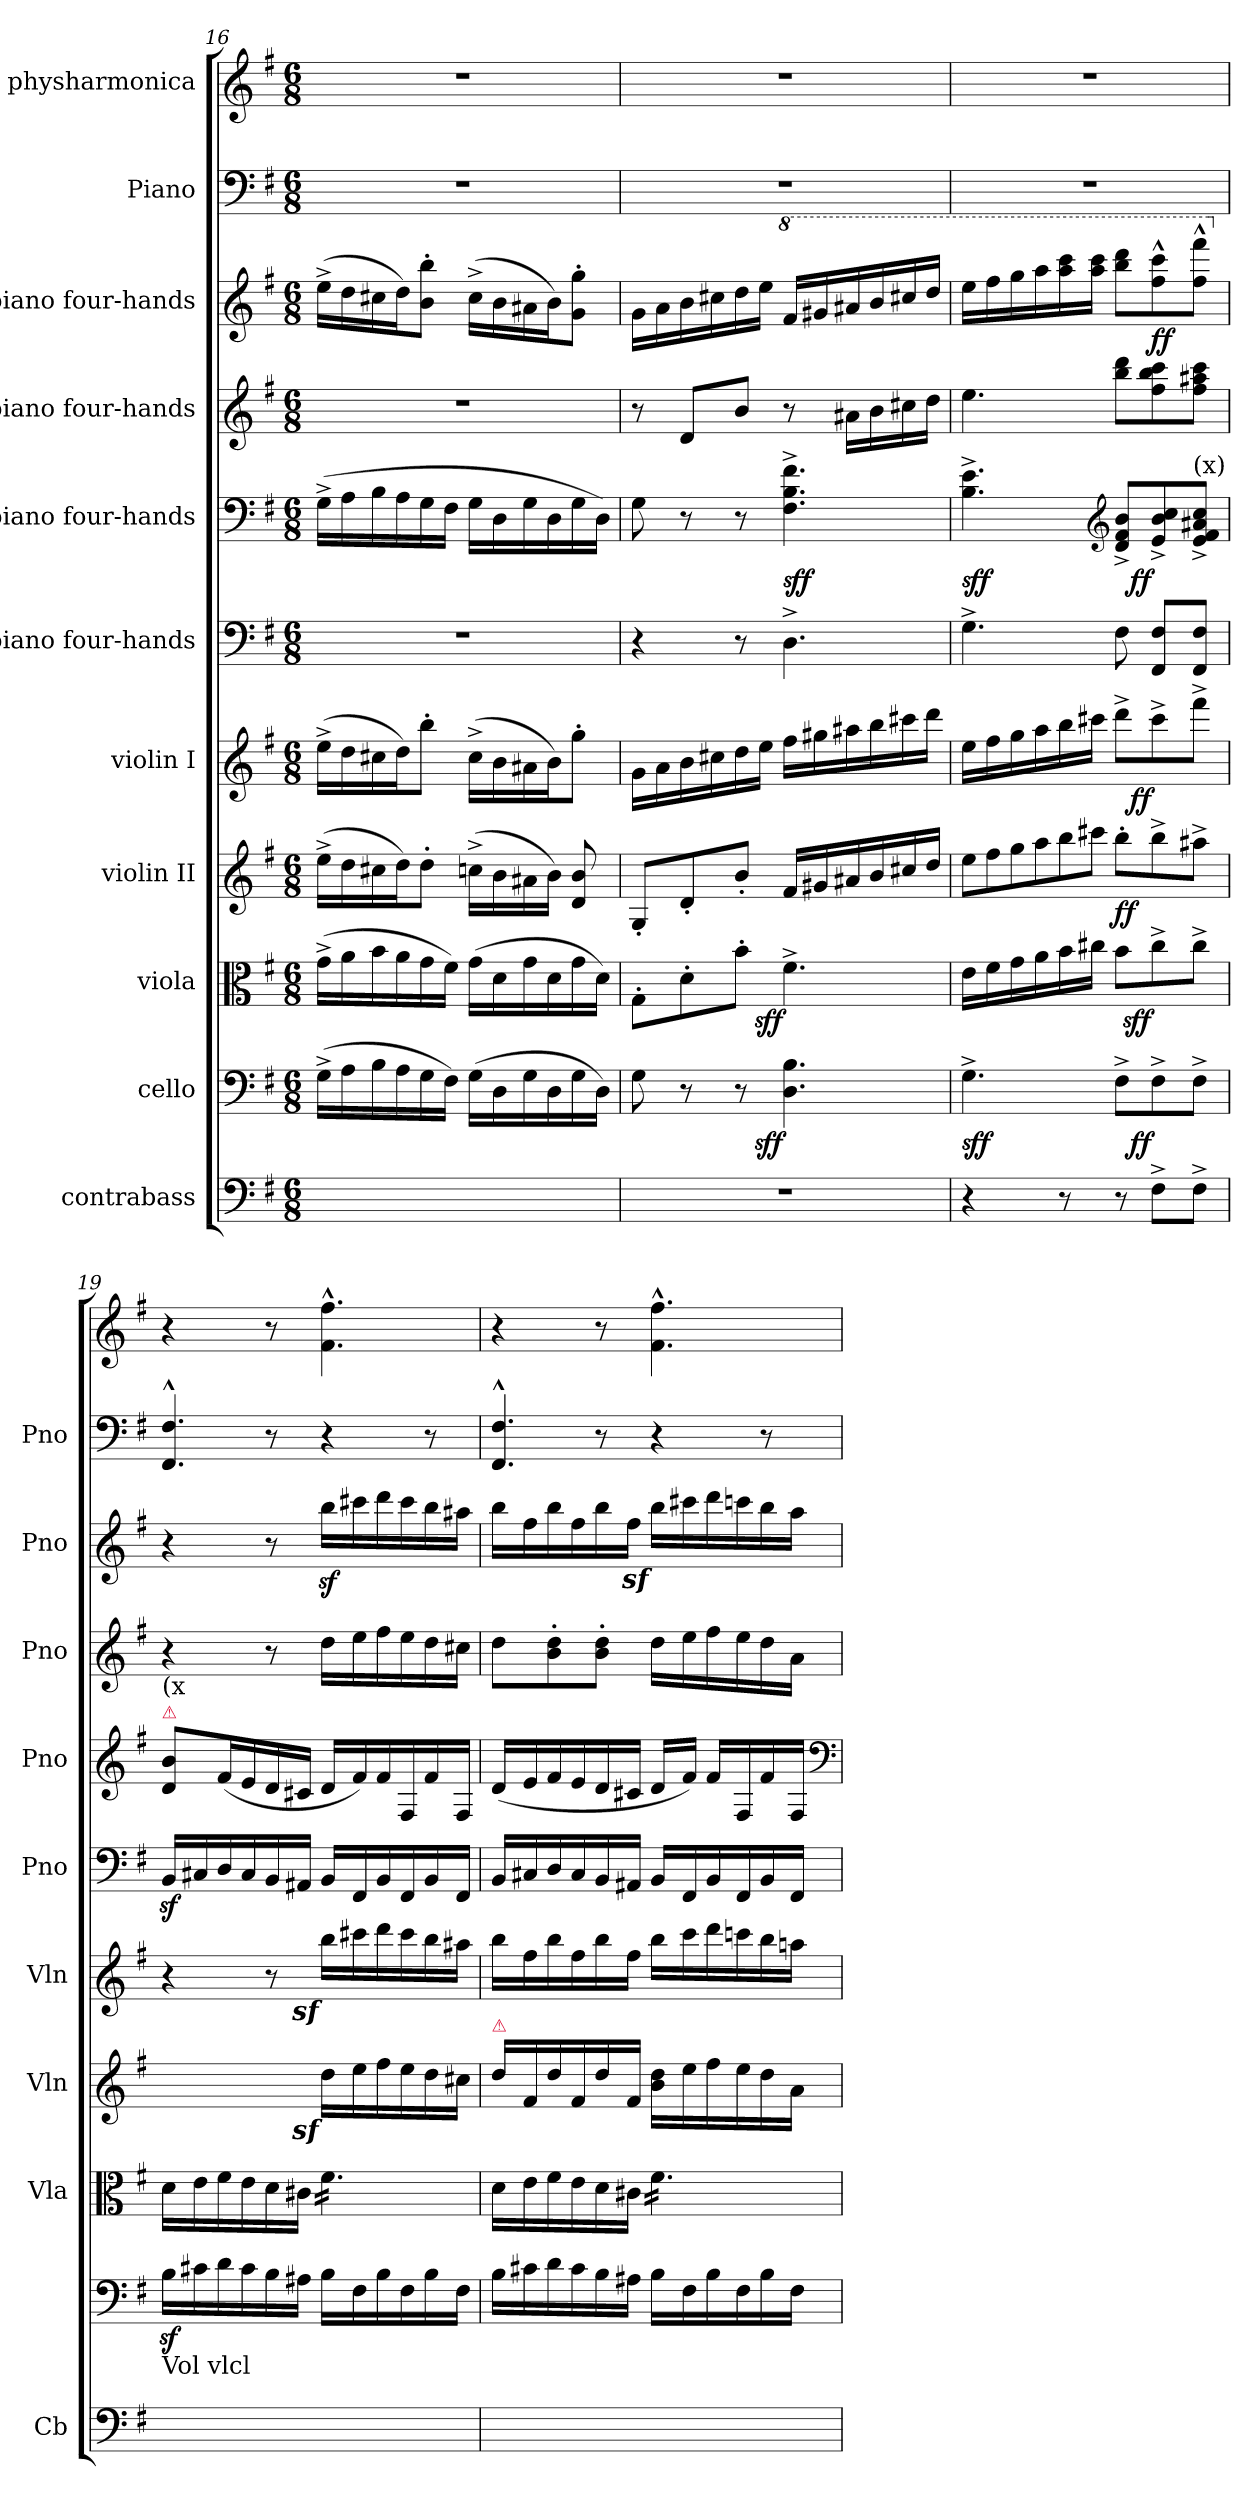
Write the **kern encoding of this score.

**kern	**kern	**dynam	**kern	**dynam	**kern	**dynam	**kern	**dynam	**kern	**kern	**dynam	**kern	**kern	**dynam	**kern	**kern
*part11	*part10	*part10	*part9	*part9	*part8	*part8	*part7	*part7	*part6	*part5	*part5	*part4	*part3	*part3	*part2	*part1
*staff11	*staff10	*staff10	*staff9	*staff9	*staff8	*staff8	*staff7	*staff7	*staff6	*staff5	*staff5	*staff4	*staff3	*staff3	*staff2	*staff1
*I"contrabass	*I"cello	*	*I"viola	*	*I"violin II	*	*I"violin I	*	*I"piano four-hands	*I"piano four-hands	*	*I"piano four-hands	*I"piano four-hands	*	*I"Piano	*I"physharmonica
*I'Cb	*	*	*I'Vla	*	*I'Vln	*	*I'Vln	*	*I'Pno	*I'Pno	*	*I'Pno	*I'Pno	*	*I'Pno	*
*clefF4	*clefF4	*	*clefC3	*	*clefG2	*	*clefG2	*	*clefF4	*clefF4	*	*clefG2	*clefG2	*	*clefF4	*clefG2
*k[f#]	*k[f#]	*	*k[f#]	*	*k[f#]	*	*k[f#]	*	*k[f#]	*k[f#]	*	*k[f#]	*k[f#]	*	*k[f#]	*k[f#]
*M6/8	*M6/8	*	*M6/8	*	*M6/8	*	*M6/8	*	*M6/8	*M6/8	*	*M6/8	*M6/8	*	*M6/8	*M6/8
=16	=16	=16	=16	=16	=16	=16	=16	=16	=16	=16	=16	=16	=16	=16	=16	=16
2.ryy	(16G^\LL	.	(16g^\LL	.	(16ee^\LL	.	(16ee^\LL	.	2.r	(16G^\LL	.	2.r	(16ee^\LL	.	2.r	2.r
.	16A\	.	16a\	.	16dd\	.	16dd\	.	.	16A\	.	.	16dd\	.	.	.
.	16B\	.	16b\	.	16cc#X\	.	16cc#X\	.	.	16B\	.	.	16cc#X\	.	.	.
.	16A\	.	16a\	.	16dd\J)	.	16dd\J)	.	.	16A\	.	.	16dd\J)	.	.	.
.	16G\	.	16g\	.	8dd'\J	.	8bb'\J	.	.	16G\	.	.	8b'\ 8bb'\J	.	.	.
.	16F#\JJ)	.	16f#\JJ)	.	.	.	.	.	.	16F#\JJ	.	.	.	.	.	.
.	(16G\LL	.	(16g\LL	.	(16ccn^\LL	.	(16cc#^\LL	.	.	16G\LL	.	.	(16cc#^\LL	.	.	.
.	16D\	.	16d\	.	16b\	.	16b\	.	.	16D\	.	.	16b\	.	.	.
.	16G\	.	16g\	.	16a#X\	.	16a#X\	.	.	16G\	.	.	16a#X\	.	.	.
.	16D\	.	16d\	.	16b\JJ)	.	16b\J)	.	.	16D\	.	.	16b\J)	.	.	.
.	16G\	.	16g\	.	8d/ 8b/	.	8gg'\J	.	.	16G\	.	.	8g'\ 8gg'\J	.	.	.
.	16D\JJ)	.	16d\JJ)	.	.	.	.	.	.	16D\JJ)	.	.	.	.	.	.
=17	=17	=17	=17	=17	=17	=17	=17	=17	=17	=17	=17	=17	=17	=17	=17	=17
2.r	8G\	.	8G'\L	.	8G'/L	.	16g\LL	.	4r	8G\	.	8r	16g\LL	.	2.r	2.r
.	.	.	.	.	.	.	16a\	.	.	.	.	.	16a\	.	.	.
.	8r	.	8d'\	.	8d'/	.	16b\	.	.	8r	.	8d/L	16b\	.	.	.
.	.	.	.	.	.	.	16cc#X\	.	.	.	.	.	16cc#X\	.	.	.
.	8r	.	8b'\J	.	8b'/J	.	16dd\	.	8r	8r	.	8b/J	16dd\	.	.	.
.	.	.	.	.	.	.	16ee\JJ	.	.	.	.	.	16ee\JJ	.	.	.
*	*	*	*	*	*	*	*	*	*	*	*	*	*8va	*	*	*
!	!	!LO:DY:rj	!	!LO:DY:rj	!	!	!	!	!	!	!	!	!	!	!	!
.	4.D\ 4.B\	sff	4.f#^\	sff	16f#/LL	.	16ff#\LL	.	4.D^\	4.F#^\ 4.B^\ 4.f#^\	sff	8r	16ff#/LL	.	.	.
.	.	.	.	.	16g#X/	.	16gg#X\	.	.	.	.	.	16gg#X/	.	.	.
.	.	.	.	.	16a#X/	.	16aa#X\	.	.	.	.	16a#X\LL	16aa#X/	.	.	.
.	.	.	.	.	16b/	.	16bb\	.	.	.	.	16b\	16bb/	.	.	.
.	.	.	.	.	16cc#X/	.	16ccc#X\	.	.	.	.	16cc#X\	16ccc#X/	.	.	.
.	.	.	.	.	16dd/JJ	.	16ddd\JJ	.	.	.	.	16dd\JJ	16ddd/JJ	.	.	.
=18	=18	=18	=18	=18	=18	=18	=18	=18	=18	=18	=18	=18	=18	=18	=18	=18
!	!	!	!	!	!LO:N:vis=8	!	!	!	!	!	!	!	!	!	!	!
4r	4.G^\	sff	16e\LL	.	16ee\L	.	16ee\LL	.	4.G^\	4.B^\ 4.e^\	sff	4.ee\	16eee\LL	.	2.r	2.r
!	!	!	!	!	!LO:N:vis=8	!	!	!	!	!	!	!	!	!	!	!
.	.	.	16f#\	.	16ff#\	.	16ff#\	.	.	.	.	.	16fff#\	.	.	.
!	!	!	!	!	!LO:N:vis=8	!	!	!	!	!	!	!	!	!	!	!
.	.	.	16g\	.	16gg\	.	16gg\	.	.	.	.	.	16ggg\	.	.	.
!	!	!	!	!	!LO:N:vis=8	!	!	!	!	!	!	!	!	!	!	!
.	.	.	16a\	.	16aa\	.	16aa\	.	.	.	.	.	16aaa\	.	.	.
!	!	!	!	!	!LO:N:vis=8	!	!	!	!	!	!	!	!	!	!	!
8r	.	.	16b\	.	16bb\	.	16bb\	.	.	.	.	.	16aaa\ 16cccc\	.	.	.
!	!	!	!	!	!LO:N:vis=8	!	!	!	!	!	!	!	!	!	!	!
.	.	.	16cc#X\JJ	.	16ccc#X\J	.	16ccc#X\JJ	.	.	.	.	.	16aaa\ 16cccc\JJ	.	.	.
*	*	*	*	*	*	*	*	*	*	*clefG2	*	*	*	*	*	*
8r	8F#^>\L	.	8b\L	.	8bb'\L	ff	8ddd^>\L	.	8F#\	8d^/ 8f#^/ 8b^/L	.	8bb\ 8ddd\L	8bbb\ 8dddd\L	.	.	.
!	!	!LO:DY:rj	!	!LO:DY:rj	!	!	!	!LO:DY:rj	!	!	!LO:DY:rj	!	!	!	!	!
8F#^\L	8F#^>\	ff	8cc#^\	sff	8bb^\	.	8ccc#^>\	ff	8FF#/ 8F#/L	8e^/ 8b^/ 8cc^/	ff	8ff#\ 8bb\ 8ccc\	8fff#^^>\ 8cccc^^>\	ff	.	.
!	!	!	!	!	!	!	!	!	!	!LO:TX:a:t=(x)	!	!	!	!	!	!
8F#^\J	8F#^>\J	.	8cc#^\J	.	8aa#X^\J	.	8fff#^>\J	.	8FF#/ 8F#/J	8e^/ 8f#^/ 8a#X^/ 8cc^/J	.	8ff#\ 8aa#X\ 8ccc\J	8fff#^^>\ 8ffff#^^>\J	.	.	.
=19	=19	=19	=19	=19	=19	=19	=19	=19	=19	=19	=19	=19	=19	=19	=19	=19
*	*	*	*	*	*	*	*	*	*	*	*	*	*X8va	*	*	*
!	!	!	!	!	!	!	!	!	!	!LO:TX:a:color=crimson:t=⚠	!	!	!	!	!	!
!	!	!	!	!	!	!	!	!	!	!LO:TX:a:t=(x	!	!	!	!	!	!
!LO:TX:a:t=Vol vlcl	!	!	!	!	!	!	!	!	!	!	!	!	!	!	!	!
!	!	!	!	!	!	!	!	!	!	!	!	!	!	!	!LO:N:vis=4.	!
16B\LLyy	16Bz\LL	.	16d\LL	.	4.ryy	.	4r	.	16BBz/LL	8d/ 8b/L	.	4r	4r	.	4FF#^^>/ 4F#^^>/	4r
16c#X\yy	16c#X\	.	16e\	.	.	.	.	.	16C#X/	.	.	.	.	.	.	.
16d\yy	16d\	.	16f#\	.	.	.	.	.	16D/	(16f#/L	.	.	.	.	.	.
16c#\yy	16c#\	.	16e\	.	.	.	.	.	16C#/	16e/	.	.	.	.	.	.
16B\yy	16B\	.	16d\	.	.	.	8r	.	16BB/	16d/	.	8r	8r	.	8r	8r
16A#X\JJyy	16A#X\JJ	.	16c#X\JJ	.	.	.	.	.	16AA#X/JJ	16c#X/JJ	.	.	.	.	.	.
!	!	!	!	!	!LO:DY:rj	!	!LO:DY:rj	!	!	!	!	!	!	!	!	!
*	*	*	*tremolo	*	*	*	*	*	*	*	*	*	*	*	*	*
16B\LLyy	16B\LL	.	16f#\LL	.	16ddz\LL	.	16bbz\LL	.	16BB/LL	16d/LL	.	16dd\LL	16bbz\LL	.	4r	4.f#^^>\ 4.ff#^^>\
16F#\yy	16F#\	.	16f#\	.	16ee\	.	16ccc#X\	.	16FF#/	16f#/)	.	16ee\	16ccc#X\	.	.	.
16B\yy	16B\	.	16f#\	.	16ff#\	.	16ddd\	.	16BB/	16f#/	.	16ff#\	16ddd\	.	.	.
16F#\yy	16F#\	.	16f#\	.	16ee\	.	16ccc#\	.	16FF#/	16F#/	.	16ee\	16ccc#\	.	.	.
16B\yy	16B\	.	16f#\	.	16dd\	.	16bb\	.	16BB/	16f#/	.	16dd\	16bb\	.	8r	.
16F#\JJyy	16F#\JJ	.	16f#\JJ	.	16cc#X\JJ	.	16aa#X\JJ	.	16FF#/JJ	16F#/JJ	.	16cc#X\JJ	16aa#X\JJ	.	.	.
*	*	*	*Xtremolo	*	*	*	*	*	*	*	*	*	*	*	*	*
=20	=20	=20	=20	=20	=20	=20	=20	=20	=20	=20	=20	=20	=20	=20	=20	=20
!	!	!	!	!	!LO:TX:a:color=crimson:t=⚠	!	!	!	!	!	!	!	!	!	!	!
!	!	!	!	!	!	!	!	!	!	!	!	!	!	!	!LO:N:vis=4.	!
16B\LLyy	16B\LL	.	16d\LL	.	16dd\LL	.	16bb\LL	.	16BB/LL	(16d/LL	.	8dd\L	16bb\LL	.	4FF#^^/ 4F#^^/	4r
16c#X\yy	16c#X\	.	16e\	.	16f#/	.	16ff#\	.	16C#X/	16e/	.	.	16ff#\	.	.	.
16d\yy	16d\	.	16f#\	.	16dd\	.	16bb\	.	16D/	16f#/	.	8b'\ 8dd'\	16bb\	.	.	.
16c#\yy	16c#\	.	16e\	.	16f#/	.	16ff#\	.	16C#/	16e/	.	.	16ff#\	.	.	.
16B\yy	16B\	.	16d\	.	16dd\	.	16bb\	.	16BB/	16d/	.	8b'\ 8dd'\J	16bb\	.	8r	8r
16A#X\JJyy	16A#X\JJ	.	16c#X\JJ	.	16f#/JJ	.	16ff#\JJ	.	16AA#X/JJ	16c#X/JJ	.	.	16ff#\JJ	.	.	.
!	!	!	!	!	!	!	!	!	!	!	!	!	!LO:DY:rj	!	!	!
*	*	*	*tremolo	*	*	*	*	*	*	*	*	*	*	*	*	*
16B\LLyy	16B\LL	.	16f#\LL	.	16b\ 16dd\LL	.	16bb\LL	.	16BB/LL	16d/LL	.	16dd\LL	16bbz\LL	.	4r	4.f#^^\ 4.ff#^^\
16F#\yy	16F#\	.	16f#\	.	16ee\	.	16ccc\	.	16FF#/	16f#/JJ)	.	16ee\	16ccc#X\	.	.	.
16B\yy	16B\	.	16f#\	.	16ff#\	.	16ddd\	.	16BB/	16f#/LL	.	16ff#\	16ddd\	.	.	.
16F#\yy	16F#\	.	16f#\	.	16ee\	.	16cccn\	.	16FF#/	16F#/	.	16ee\	16cccn\	.	.	.
16B\yy	16B\	.	16f#\	.	16dd\	.	16bb\	.	16BB/	16f#/	.	16dd\	16bb\	.	8r	.
16F#\JJyy	16F#\JJ	.	16f#\JJ	.	16a\JJ	.	16aan\JJ	.	16FF#/JJ	16F#/JJ	.	16a\JJ	16aa\JJ	.	.	.
*	*	*	*Xtremolo	*	*	*	*	*	*	*	*	*	*	*	*	*
*	*	*	*	*	*	*	*	*	*	*clefF4	*	*	*	*	*	*
=	=	=	=	=	=	=	=	=	=	=	=	=	=	=	=	=
*-	*-	*-	*-	*-	*-	*-	*-	*-	*-	*-	*-	*-	*-	*-	*-	*-
